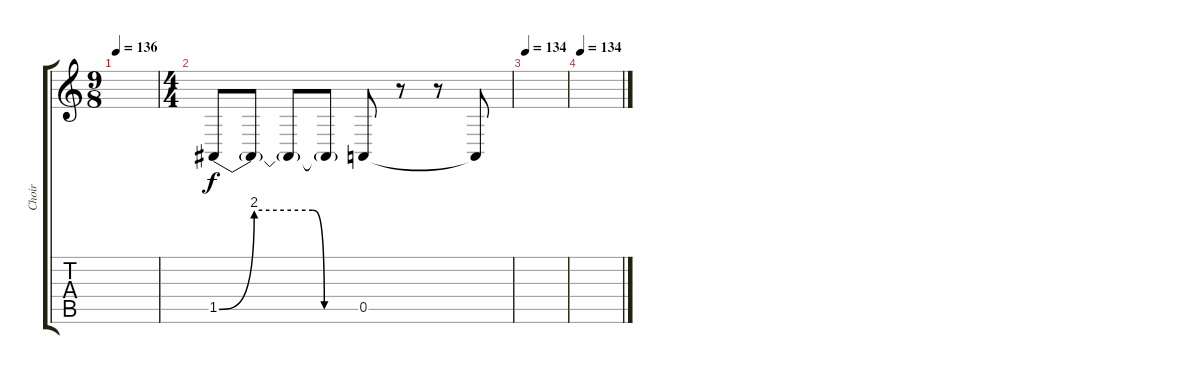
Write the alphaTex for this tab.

\track ("Choir" "Choir") {instrument pad4choir}
\staff {score tabs}
\tuning (E4 B3 G3 D3 A2 E2) {hide}
\ts (9 8)
\tempo 136
\clef g2
\ks c
|
\ts (4 4)
1.5{be (custom 0 0 15 8 40 8 45 0 60 0)}.8 1.5{t}.8 1.5{t}.8 1.5{t}.8 0.5.8 r.8 r.8 0.5{t}.8 |
\tempo 134
|
\tempo 134
